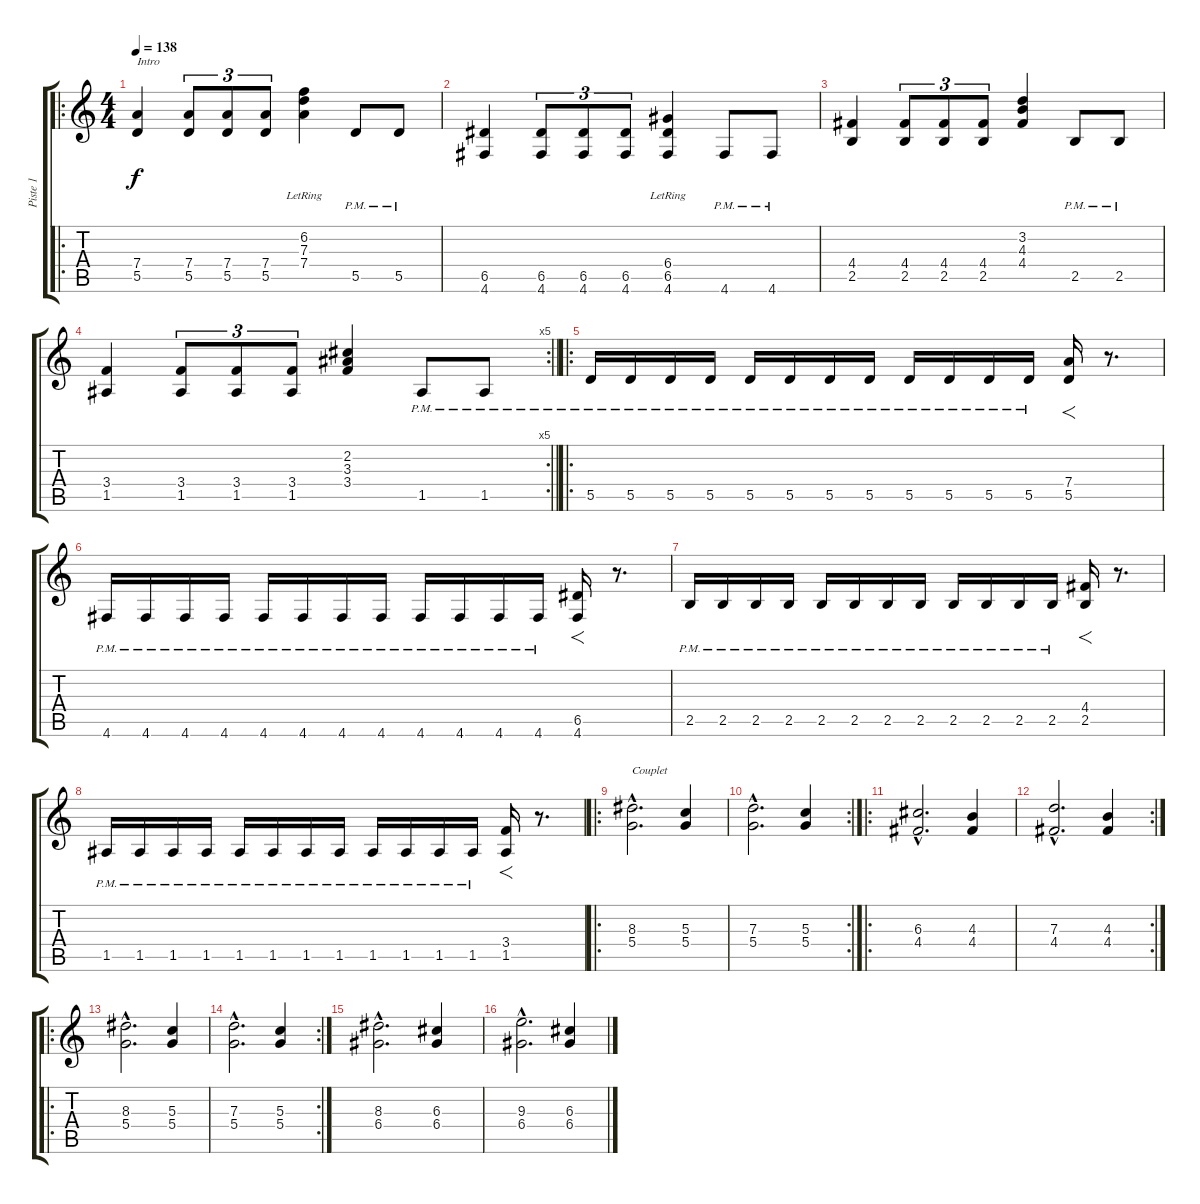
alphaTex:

\track ("Piste 1" "Piste 1") {instrument distortionguitar}
\staff {score tabs}
\tuning (E4 B3 G3 D3 A2 D2) {hide}
\ro
\ts (4 4)
\tempo 138
\clef g2
\ks c
(7.4 5.5).4{txt "Intro" dy f instrument distortionguitar} (7.4 5.5).8{tu (3 2)} (7.4 5.5).8{tu (3 2)} (7.4 5.5).8{tu (3 2)} (6.2{lr} 7.3 7.4).4 5.5{pm}.8 5.5{pm}.8 |
(6.5 4.6).4 (6.5 4.6).8{tu (3 2)} (6.5 4.6).8{tu (3 2)} (6.5 4.6).8{tu (3 2)} (6.4{lr} 6.5 4.6).4 4.6{pm}.8 4.6{pm}.8 |
(4.4 2.5).4 (4.4 2.5).8{tu (3 2)} (4.4 2.5).8{tu (3 2)} (4.4 2.5).8{tu (3 2)} (3.2 4.3 4.4).4 2.5{pm}.8 2.5{pm}.8 |
\rc 5
\barLineRight lightlight
(3.4 1.5).4 (3.4 1.5).8{tu (3 2)} (3.4 1.5).8{tu (3 2)} (3.4 1.5).8{tu (3 2)} (2.2 3.3 3.4).4 1.5{pm}.8 1.5{pm}.8 |
\ro
5.5{pm}.16 5.5{pm}.16 5.5{pm}.16 5.5{pm}.16 5.5{pm}.16 5.5{pm}.16 5.5{pm}.16 5.5{pm}.16 5.5{pm}.16 5.5{pm}.16 5.5{pm}.16 5.5{pm}.16 (7.4 5.5).16{f} r.8{d} |
4.6{pm}.16 4.6{pm}.16 4.6{pm}.16 4.6{pm}.16 4.6{pm}.16 4.6{pm}.16 4.6{pm}.16 4.6{pm}.16 4.6{pm}.16 4.6{pm}.16 4.6{pm}.16 4.6{pm}.16 (6.5 4.6).16{f} r.8{d} |
2.5{pm}.16 2.5{pm}.16 2.5{pm}.16 2.5{pm}.16 2.5{pm}.16 2.5{pm}.16 2.5{pm}.16 2.5{pm}.16 2.5{pm}.16 2.5{pm}.16 2.5{pm}.16 2.5{pm}.16 (4.4 2.5).16{f} r.8{d} |
1.5{pm}.16 1.5{pm}.16 1.5{pm}.16 1.5{pm}.16 1.5{pm}.16 1.5{pm}.16 1.5{pm}.16 1.5{pm}.16 1.5{pm}.16 1.5{pm}.16 1.5{pm}.16 1.5{pm}.16 (3.4 1.5).16{f} r.8{d} |
\ro
(8.3{hac} 5.4{hac}).2{d txt "Couplet"} (5.3 5.4).4 |
\rc 2
(7.3{hac} 5.4{hac}).2{d} (5.3 5.4).4 |
\ro
(6.3{hac} 4.4{hac}).2{d} (4.3 4.4).4 |
\rc 2
(7.3{hac} 4.4{hac}).2{d} (4.3 4.4).4 |
\ro
(8.3{hac} 5.4{hac}).2{d} (5.3 5.4).4 |
\rc 2
(7.3{hac} 5.4{hac}).2{d} (5.3 5.4).4 |
(8.3{hac} 6.4{hac}).2{d} (6.3 6.4).4 |
(9.3{hac} 6.4{hac}).2{d} (6.3 6.4).4
